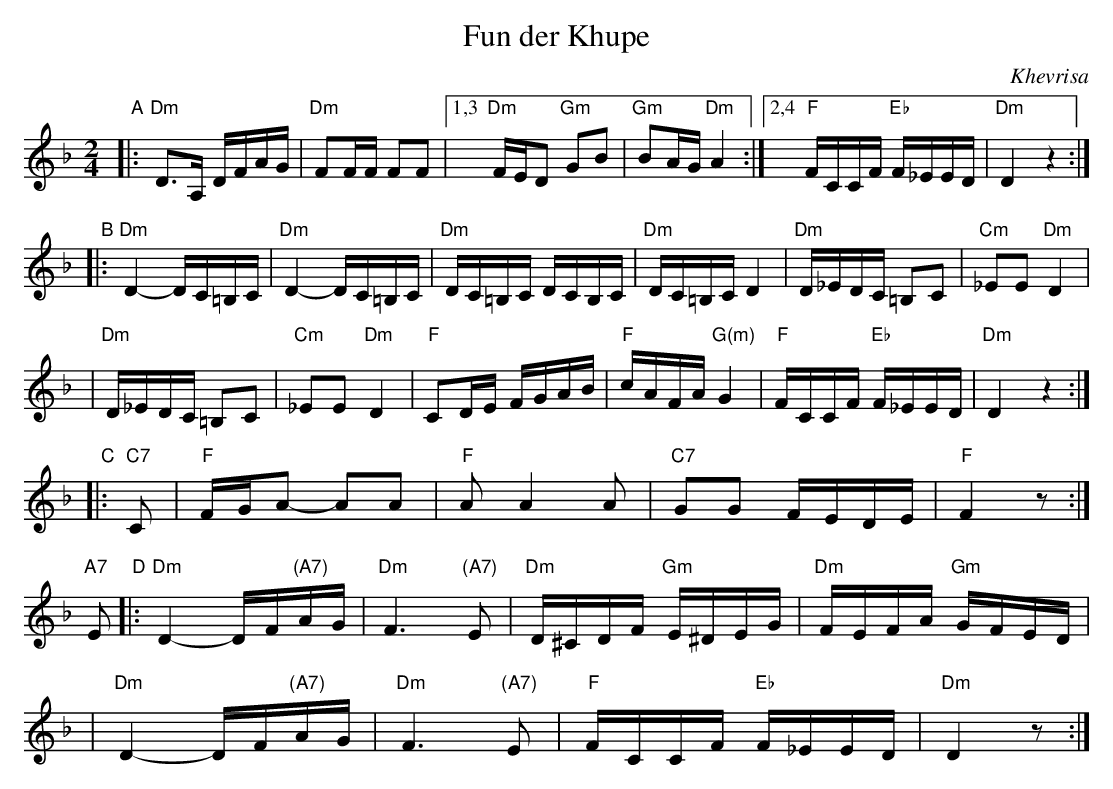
X:1
T: Fun der Khupe
O: Khevrisa
M: 2/4
L: 1/16
K: Dm
"A"\
|: "Dm"D3A, DFAG | "Dm"F2FF F2F2 \
|1,3 "Dm"FED2 "Gm"G2B2  | "Gm"B2AG "Dm"A4 \
:|2,4  "F"FCCF "Eb"F_EED | "Dm"D4 z4 :|
"B"\
|:"Dm"D4- DC=B,C | "Dm"D4- DC=B,C \
| "Dm"DC=B,C DCB,C | "Dm"DC=B,C D4 \
| "Dm"D_EDC =B,2C2 | "Cm"_E2E2 "Dm"D4 |
| "Dm"D_EDC =B,2C2 | "Cm"_E2E2 "Dm"D4 \
|  "F"C2DE FGAB | "F"cAFA "G(m)"G4 \
| "F"FCCF "Eb"F_EED | "Dm"D4 z4 :|
"C"\
|: "C7"C2 \
| "F"FGA2- A2A2 | "F"A2 A4 A2 \
| "C7"G2G2 FEDE | "F"F4 z2 :|
"A7"E2 \
"D"\
|:"Dm"D4- DF"(A7)"AG | "Dm"F6 "(A7)"E2 | "Dm"D^CDF "Gm"E^DEG | "Dm"FEFA "Gm"GFED |
| "Dm"D4- DF"(A7)"AG | "Dm"F6 "(A7)"E2 |  "F"FCCF  "Eb"F_EED | "Dm"D4 z2 :|
